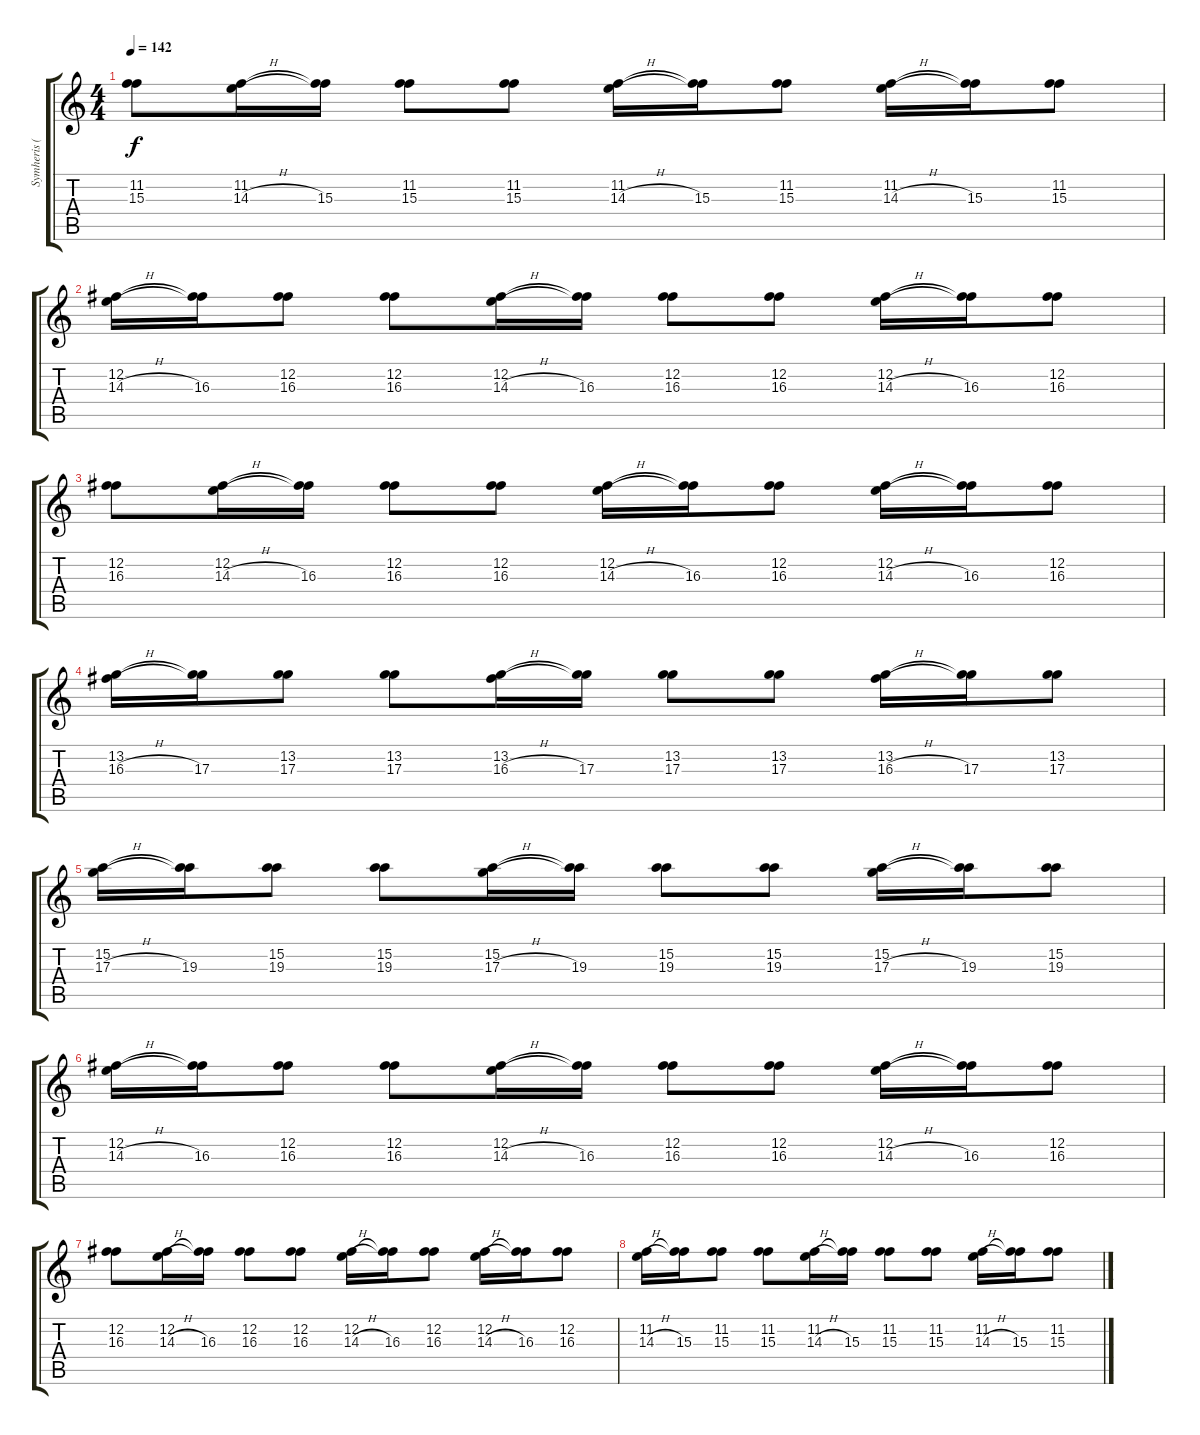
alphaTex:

\track ("Symheris (Lead)" "Symheris (") {instrument distortionguitar}
\staff {score tabs}
\tuning (B3 Gb3 D3 A2 E2 B1) {hide}
\ts (4 4)
\tempo 142
\clef g2
\ks c
(11.2 15.3).8{dy f} (11.2 14.3{h}).16 (11.2{t} 15.3).16 (11.2 15.3).8 (11.2 15.3).8 (11.2 14.3{h}).16 (11.2{t} 15.3).16 (11.2 15.3).8 (11.2 14.3{h}).16 (11.2{t} 15.3).16 (11.2 15.3).8 |
(12.2 14.3{h}).16 (12.2{t} 16.3).16 (12.2 16.3).8 (12.2 16.3).8 (12.2 14.3{h}).16 (12.2{t} 16.3).16 (12.2 16.3).8 (12.2 16.3).8 (12.2 14.3{h}).16 (12.2{t} 16.3).16 (12.2 16.3).8 |
(12.2 16.3).8 (12.2 14.3{h}).16 (12.2{t} 16.3).16 (12.2 16.3).8 (12.2 16.3).8 (12.2 14.3{h}).16 (12.2{t} 16.3).16 (12.2 16.3).8 (12.2 14.3{h}).16 (12.2{t} 16.3).16 (12.2 16.3).8 |
(13.2 16.3{h}).16 (13.2{t} 17.3).16 (13.2 17.3).8 (13.2 17.3).8 (13.2 16.3{h}).16 (13.2{t} 17.3).16 (13.2 17.3).8 (13.2 17.3).8 (13.2 16.3{h}).16 (13.2{t} 17.3).16 (13.2 17.3).8 |
(15.2 17.3{h}).16 (15.2{t} 19.3).16 (15.2 19.3).8 (15.2 19.3).8 (15.2 17.3{h}).16 (15.2{t} 19.3).16 (15.2 19.3).8 (15.2 19.3).8 (15.2 17.3{h}).16 (15.2{t} 19.3).16 (15.2 19.3).8 |
(12.2 14.3{h}).16 (12.2{t} 16.3).16 (12.2 16.3).8 (12.2 16.3).8 (12.2 14.3{h}).16 (12.2{t} 16.3).16 (12.2 16.3).8 (12.2 16.3).8 (12.2 14.3{h}).16 (12.2{t} 16.3).16 (12.2 16.3).8 |
(12.2 16.3).8 (12.2 14.3{h}).16 (12.2{t} 16.3).16 (12.2 16.3).8 (12.2 16.3).8 (12.2 14.3{h}).16 (12.2{t} 16.3).16 (12.2 16.3).8 (12.2 14.3{h}).16 (12.2{t} 16.3).16 (12.2 16.3).8 |
(11.2 14.3{h}).16 (11.2{t} 15.3).16 (11.2 15.3).8 (11.2 15.3).8 (11.2 14.3{h}).16 (11.2{t} 15.3).16 (11.2 15.3).8 (11.2 15.3).8 (11.2 14.3{h}).16 (11.2{t} 15.3).16 (11.2 15.3).8
